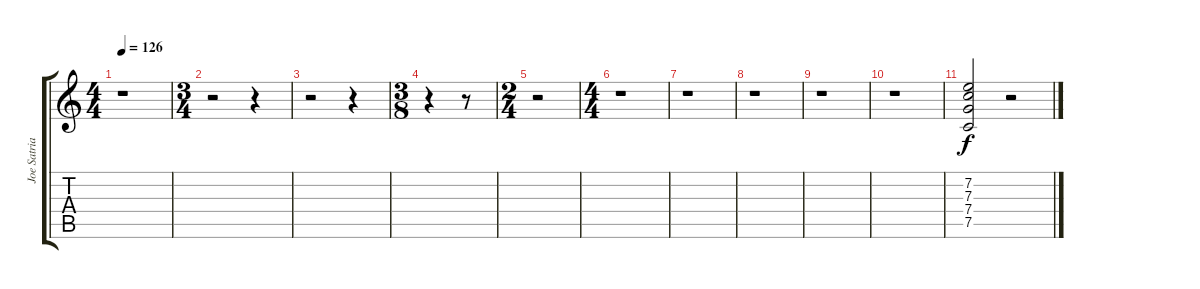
\track ("Joe Satriani rythmique" "Joe Satria") {instrument acousticguitarnylon}
\staff {score tabs}
\tuning (C4 A3 F3 C3 F2 C2) {hide}
\ts (4 4)
\tempo 126
\clef g2
\ks c
r.1{dy f} |
\ts (3 4)
r.2 r.4 |
r.2 r.4 |
\ts (3 8)
r.4 r.8 |
\ts (2 4)
r.2 |
\ts (4 4)
r.1 |
r.1 |
r.1 |
r.1 |
r.1 |
(7.2 7.3 7.4 7.5).2 r.2
